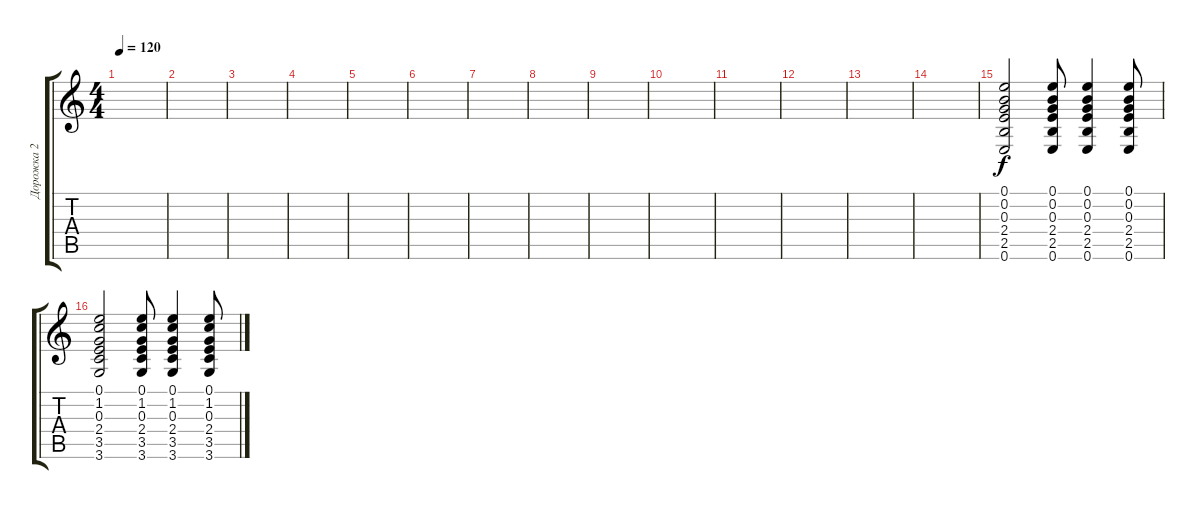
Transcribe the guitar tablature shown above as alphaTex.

\track ("Дорожка 2" "Дорожка 2") {instrument acousticguitarsteel}
\staff {score tabs}
\tuning (E4 B3 G3 D3 A2 E2) {hide}
\ts (4 4)
\tempo 120
\clef g2
\ks c
|
|
|
|
|
|
|
|
|
|
|
|
|
|
(0.1 0.2 0.3 2.4 2.5 0.6).2 (0.1 0.2 0.3 2.4 2.5 0.6).8 (0.1 0.2 0.3 2.4 2.5 0.6).4 (0.1 0.2 0.3 2.4 2.5 0.6).8 |
(0.1 1.2 0.3 2.4 3.5 3.6).2 (0.1 1.2 0.3 2.4 3.5 3.6).8 (0.1 1.2 0.3 2.4 3.5 3.6).4 (0.1 1.2 0.3 2.4 3.5 3.6).8
